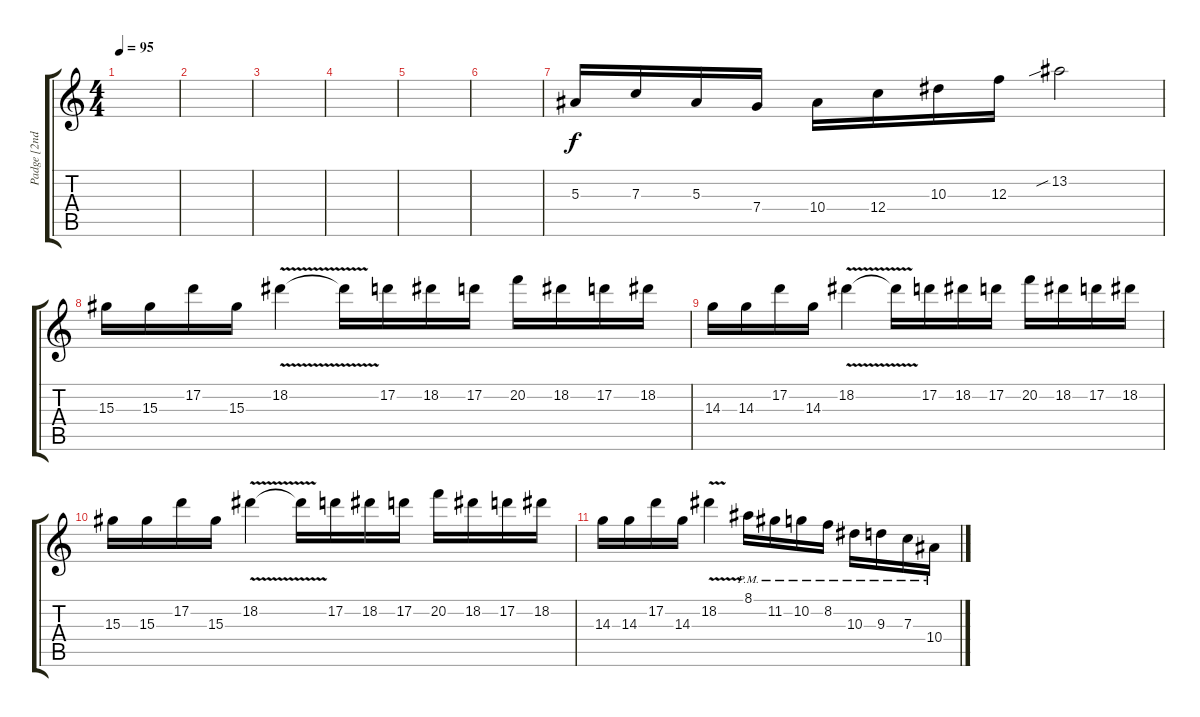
\track ("Padge [2nd guitar solo]" "Padge [2nd") {instrument distortionguitar}
\staff {score tabs}
\tuning (D4 A3 F3 C3 G2 C2) {hide}
\ts (4 4)
\tempo 95
\clef g2
\ks c
|
|
|
|
|
|
5.3.16 7.3.16 5.3.16 7.4.16 10.4.16 12.4.16 10.3.16 12.3.16 13.2{sib}.2 |
15.3.16 15.3.16 17.2.16 15.3.16 18.2{v}.4 18.2{t}.16 17.2.16 18.2.16 17.2.16 20.2.16 18.2.16 17.2.16 18.2.16 |
14.3.16 14.3.16 17.2.16 14.3.16 18.2{v}.4 18.2{t}.16 17.2.16 18.2.16 17.2.16 20.2.16 18.2.16 17.2.16 18.2.16 |
15.3.16 15.3.16 17.2.16 15.3.16 18.2{v}.4 18.2{t}.16 17.2.16 18.2.16 17.2.16 20.2.16 18.2.16 17.2.16 18.2.16 |
14.3.16 14.3.16 17.2.16 14.3.16 18.2{v}.4 8.1{pm}.16 11.2{pm}.16 10.2{pm}.16 8.2{pm}.16 10.3{pm}.16 9.3{pm}.16 7.3{pm}.16 10.4{pm}.16
